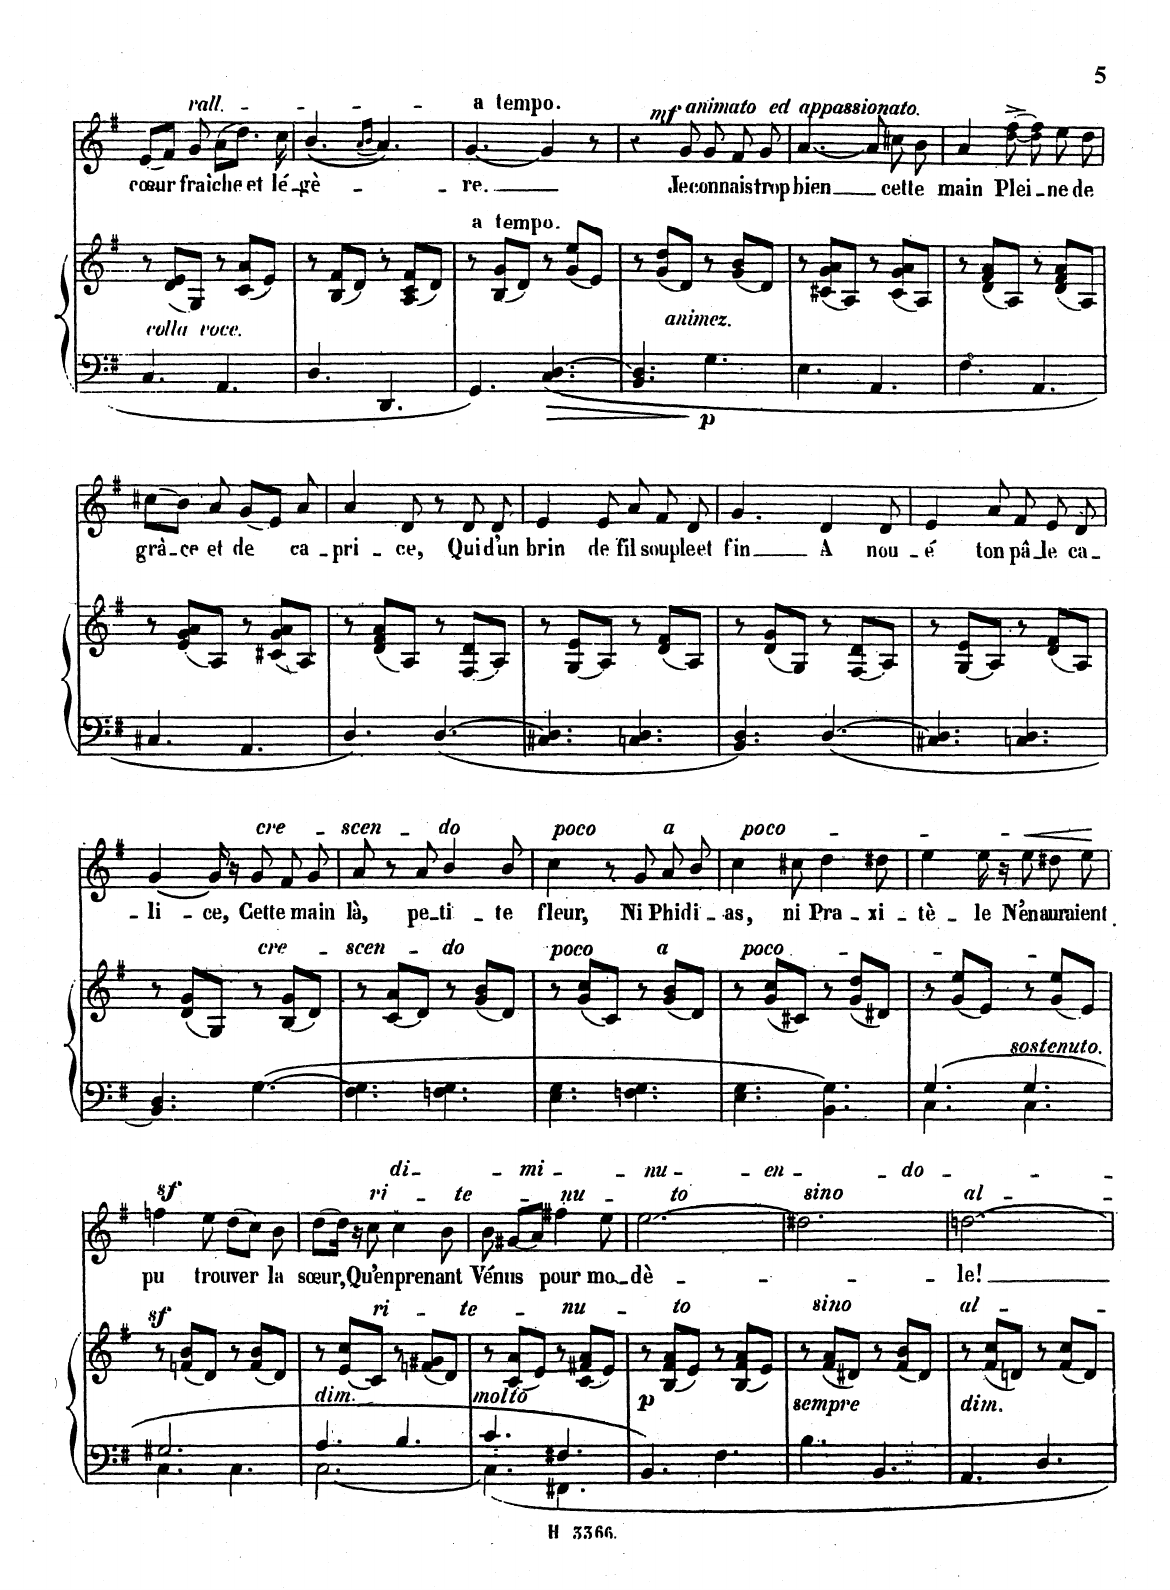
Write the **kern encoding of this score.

**kern	**kern	**dynam	**kern	**text	**dynam
*part2	*part2	*part2	*part1	*part1	*part1
*staff3	*staff2	*staff2/3	*staff1	*staff1	*staff1
*I"Piano	*	*	*I"Voice	*	*
*I'Pno	*	*	*	*	*
*clefF4	*clefG2	*	*clefG2	*	*
*k[f#]	*k[f#]	*	*k[f#]	*	*
*M6/8	*M6/8	*	*M6/8	*	*
=79	=79	=79	=79	=79	=79
!LO:TX:i:t=colla voce	!	!	!	!	!
4.C/	8r	.	(8e/L	cœur,	.
.	(8d/ 8e/L	.	8f#/J)	.	.
!	!	!	!LO:TX:a:t=rall.	!	!
.	8G/J)	.	8g/	frai-	.
4.AA/	8r	.	(8a\L	-che	.
.	(8c/ 8a/L	.	8.dd\J)	et	.
.	8e/J)	.	.	.	.
.	.	.	16cc\	lé-	.
=80	=80	=80	=80	=80	=80
4.D/	8r	.	(<4.b/	-gè-	.
.	(8B/ 8f#/L	.	.	.	.
.	8d/J)	.	.	.	.
.	.	.	(16qa/LL	.	.
.	.	.	16qb/JJ	.	.
4.DD/	8r	.	4.a/))	.	.
.	(8A/ 8c/ 8f#/L	.	.	.	.
.	8d/J)	.	.	.	.
=81	=81	=81	=81	=81	=81
!	!	!	!LO:TX:a:B:t=a tempo	!	!
!	!LO:TX:a:B:t=a tempo	!	!	!	!
4.GG/	8r	.	[4.g/	-re.	.
.	(8B/ 8g/L	.	.	.	.
.	8d/J)	.	.	.	.
4.C/ [4.D/	8r	.	4g/]	.	.
.	(8g/ 8ee/L	.	.	.	.
.	8e/J)	.	8r	.	.
=82	=82	=82	=82	=82	=82
!	!	!	!	!	!LO:DY:a
4.BB/ 4.D/]	8r	.	4r	.	mf
.	(8g/ 8dd/L	.	.	.	.
!	!	!	!LO:TX:a:t=animato ed appassionato	!	!
!	!LO:TX:i:t=animez	!	!	!	!
.	8d/J)	.	8g/	Je	.
!	!	!LO:DY:b=2	!	!	!
4.G\	8r	p	8g/	con-	.
.	(8g/ 8b/L	.	8f#/	-nais	.
.	8d/J)	.	8g/	trop	.
=83	=83	=83	=83	=83	=83
4.E\	8r	.	[4.a/	bien	.
.	(8c#X/ 8g/ 8a/L	.	.	.	.
.	8A/J)	.	.	.	.
4.AA/	8r	.	8a/]	.	.
.	(8c#/ 8g/ 8a/L	.	8cc#X\	cet-	.
.	8A/J)	.	8b\	-te	.
=84	=84	=84	=84	=84	=84
*	*	*	*^	*	*
4.F#\	8r	.	4a/	4ryy	main,	.
.	(8d/ 8f#/ 8a/L	.	.	.	.	.
.	8A/J)	.	[8ff#^/	8dd\	Plei-	.
4.AA/	8r	.	8ff#/]	8dd\	.	.
.	(8d/ 8f#/ 8a/L	.	8ee\	4ryy	-ne	.
.	8A/J)	.	8dd\	.	de	.
*	*	*	*v	*v	*	*
=85	=85	=85	=85	=85	=85
4.C#X/	8r	.	(8cc#X\L	grâ-	.
.	(8e/ 8g/ 8a/L	.	8b\J)	.	.
.	8A/J)	.	8a/	-ce et	.
4.AA/	8r	.	(8g/L	de	.
.	(8c#X/ 8g/ 8a/L	.	8e/J)	.	.
.	8A/J)	.	8a/	ca-	.
=86	=86	=86	=86	=86	=86
4.D/	8r	.	4a/	-pri-	.
.	(8d/ 8f#/ 8a/L	.	.	.	.
.	8A/J)	.	8d/	-ce,	.
[>4.D/	8r	.	8r	.	.
.	(8F#/ 8d/L	.	8d/	Qui	.
.	8A/J)	.	8d/	d'un	.
=87	=87	=87	=87	=87	=87
4.C#X/ 4.D/_	8r	.	4e/	brin	.
.	(8G/ 8e/L	.	.	.	.
.	8A/J)	.	8e/	de	.
4.Cn/ 4.D/]	8r	.	8a/	fil	.
.	(8d/ 8f#/L	.	8f#/	sou-	.
.	8A/J)	.	8d/	-ple et	.
=88	=88	=88	=88	=88	=88
4.BB/ 4.D/	8r	.	4.g/	fin	.
.	(8d/ 8g/L	.	.	.	.
.	8G/J)	.	.	.	.
[>4.D/	8r	.	4d/	A	.
.	(8F#/ 8d/L	.	.	.	.
.	8A/J)	.	8d/	nou-	.
=89	=89	=89	=89	=89	=89
4.C#X/ 4.D/]	8r	.	4e/	-é	.
.	(8G/ 8e/L	.	.	.	.
.	8A/J)	.	8a/	ton	.
4.Cn/ 4.D/	8r	.	8f#/	pâ-	.
.	(8d/ 8f#/L	.	8e/	-le	.
.	8A/J)	.	8d/	ca-	.
=90	=90	=90	=90	=90	=90
4.BB/ 4.D/	8r	.	[4g/	-- li-	.
.	(8d/ 8g/L	.	.	.	.
.	8G/J)	.	16g/]	-ce,	.
.	.	.	16r	.	.
!	!	!	!LO:TX:a:i:t=cresc. poco a poco	!	!
!	!LO:TX:a:i:t=cresc. poco a poco	!	!	!	!
[4.G\	8r	.	8g/	Cet-	.
.	(8B/ 8g/L	.	8f#/	-te	.
.	8d/J)	.	8g/	main	.
=91	=91	=91	=91	=91	=91
4.F#\ 4.G\]	8r	.	8a/	là,	.
.	(8c/ 8a/L	.	8r	.	.
.	8d/J)	.	8a/	pe-	.
4.Fn\ 4.G\	8r	.	4b/	-ti-	.
.	(8g/ 8b/L	.	.	.	.
.	8d/J)	.	8b/	-te	.
=92	=92	=92	=92	=92	=92
4.E\ 4.G\	8r	.	4cc\	fleur,	.
.	(8g/ 8cc/L	.	.	.	.
.	8c/J)	.	8r	.	.
4.Fn\ 4.G\	8r	.	8g/	Ni	.
.	(8g/ 8b/L	.	8a/	Phi-	.
.	8d/J)	.	8b/	-di-	.
=93	=93	=93	=93	=93	=93
4.E\ 4.G\	8r	.	4cc\	-as,	.
.	(8g/ 8cc/L	.	.	.	.
.	8c#X/J)	.	8cc#X\	ni	.
4.BB\ 4.G\	8r	.	4dd\	Pra-	.
.	(8g/ 8dd/L	.	.	.	.
.	8d#X/J)	.	8dd#X\	-xi-	.
=94	=94	=94	=94	=94	=94
*^	*	*	*	*	*
4.G/	4.C\	8r	.	4ee\	-tè-	.
.	.	(8g/ 8ee/L	.	.	.	.
!	!	!LO:TX:i:t=sostenuto	!	!	!	!
.	.	8e/J)	.	16ee\	-le	.
.	.	.	.	16r	.	.
!	!	!	!	!	!	!LO:HP:b
4.G/	4.C\	8r	.	8ee\	N'en	<
.	.	(8g/ 8ee/L	.	8dd#X\	au-	.
.	.	8e/J)	.	8ee\	-raient	.
*v	*v	*	*	*	*	*
.	.	.	.	.	[
=95	=95	=95	=95	=95	=95
*^	*	*	*	*	*
!	!	!	!LO:DY:a	!	!	!
2.G#X/	4.C\	8r	sf	4ffnz>\	pu	.
.	.	(8fn/ 8b/L	.	.	.	.
.	.	8d/J)	.	8ee\	trou-	.
.	4.C\	8r	.	(8dd\L	-ver	.
.	.	(8f/ 8b/L	.	8cc\J)	.	.
.	.	8d/J)	.	8b\	la	.
=96	=96	=96	=96	=96	=96	=96
4.A/	[2.C\	8r	.	(8dd\L	sœur,	.
!	!	!LO:TX:b:i:t=dim. molto	!	!	!	!
.	.	(8e/ 8cc/L	.	16dd\Jk)	.	.
.	.	.	.	16r	.	.
!	!	!	!	!LO:TX:a:i:t=diminuendo e ritenuto sino al 1° Tempo	!	!
!	!	!LO:TX:a:t=ritenuto sino al 1° Tempo	!	!	!	!
.	.	8c/J)	.	8cc\	Qu'en	.
4.B/	.	8r	.	4cc\	pre-	.
.	.	(8fn/ 8g#X/L	.	.	.	.
.	.	8d/J)	.	8b\	-nant	.
=97	=97	=97	=97	=97	=97	=97
4.c/	4.C\]	8r	.	8b\	Vé-	.
.	.	(8c/ 8a/L	.	(8g#X/L	-nus	.
.	.	8e/J)	.	8a/J)	.	.
4.F#X/	4.FF#X\	8r	.	4ff#X\	pour	.
.	.	(8c/ 8f#X/ 8a/L	.	.	.	.
.	.	8e/J)	.	8ee\	mo-	.
*v	*v	*	*	*	*	*
=98	=98	=98	=98	=98	=98
!	!	!LO:DY:a=2	!	!	!
4.BB/	8r	p	(2.ee\	-dè-	.
.	(8B/ 8f#/ 8a/L	.	.	.	.
.	8e/J)	.	.	.	.
4.F#\	8r	.	.	.	.
.	(8B/ 8f#/ 8a/L	.	.	.	.
.	8e/J)	.	.	.	.
=99	=99	=99	=99	=99	=99
!	!LO:TX:b:i:t=sempre dim.	!	!	!	!
4.B\	8r	.	2.dd#X\)	.	.
.	(8f#/ 8a/L	.	.	.	.
.	8d#X/J)	.	.	.	.
4.BB/	8r	.	.	.	.
.	(8f#/ 8b/L	.	.	.	.
.	8d#/J)	.	.	.	.
=100	=100	=100	=100	=100	=100
4.AA/	8r	.	[2.ddn\	-le!	.
.	(8f#/ 8cc/L	.	.	.	.
.	8dn/J)	.	.	.	.
4.D\	8r	.	.	.	.
.	(8f#/ 8cc/L	.	.	.	.
.	8d/J)	.	.	.	.
=	=	=	=	=	=
*-	*-	*-	*-	*-	*-
